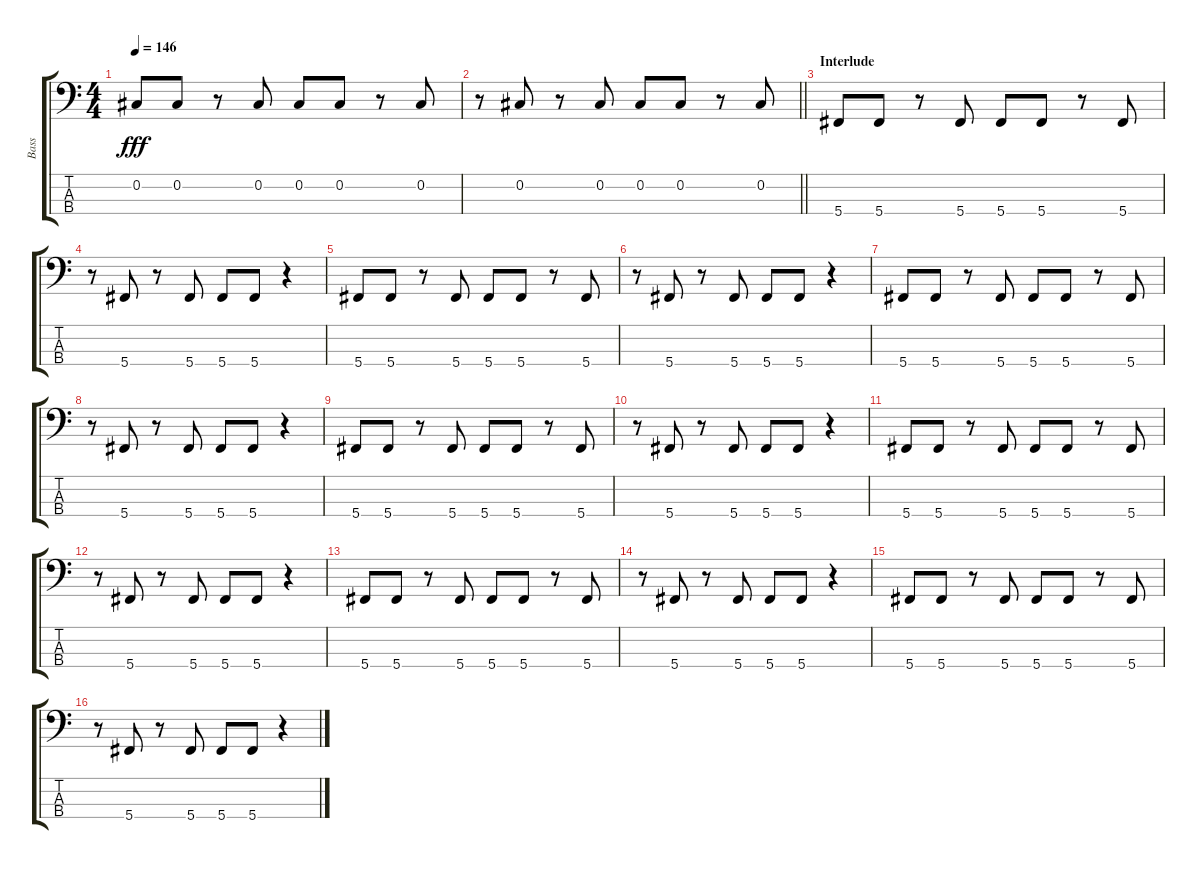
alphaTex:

\track ("Bass" "Bass") {instrument electricbassfinger}
\staff {score tabs}
\tuning (Gb2 Db2 Ab1 Db1) {hide}
\ts (4 4)
\tempo 146
\clef f4
\ks c
0.2.8{dy fff} 0.2.8 r.8 0.2.8 0.2.8 0.2.8 r.8 0.2.8 |
\barLineRight lightlight
r.8 0.2.8 r.8 0.2.8 0.2.8 0.2.8 r.8 0.2.8 |
\section ("" "Interlude")
5.4.8{volume 8} 5.4.8 r.8 5.4.8 5.4.8 5.4.8 r.8 5.4.8 |
r.8 5.4.8 r.8 5.4.8 5.4.8 5.4.8 r.4 |
5.4.8 5.4.8 r.8 5.4.8 5.4.8 5.4.8 r.8 5.4.8 |
r.8 5.4.8 r.8 5.4.8 5.4.8 5.4.8 r.4 |
5.4.8 5.4.8 r.8 5.4.8 5.4.8 5.4.8 r.8 5.4.8 |
r.8 5.4.8 r.8 5.4.8 5.4.8 5.4.8 r.4 |
5.4.8 5.4.8 r.8 5.4.8 5.4.8 5.4.8 r.8 5.4.8 |
r.8 5.4.8 r.8 5.4.8 5.4.8 5.4.8 r.4 |
5.4.8 5.4.8 r.8 5.4.8 5.4.8 5.4.8 r.8 5.4.8 |
r.8 5.4.8 r.8 5.4.8 5.4.8 5.4.8 r.4 |
5.4.8 5.4.8 r.8 5.4.8 5.4.8 5.4.8 r.8 5.4.8 |
r.8 5.4.8 r.8 5.4.8 5.4.8 5.4.8 r.4 |
5.4.8 5.4.8 r.8 5.4.8 5.4.8 5.4.8 r.8 5.4.8 |
r.8 5.4.8 r.8 5.4.8 5.4.8 5.4.8 r.4
